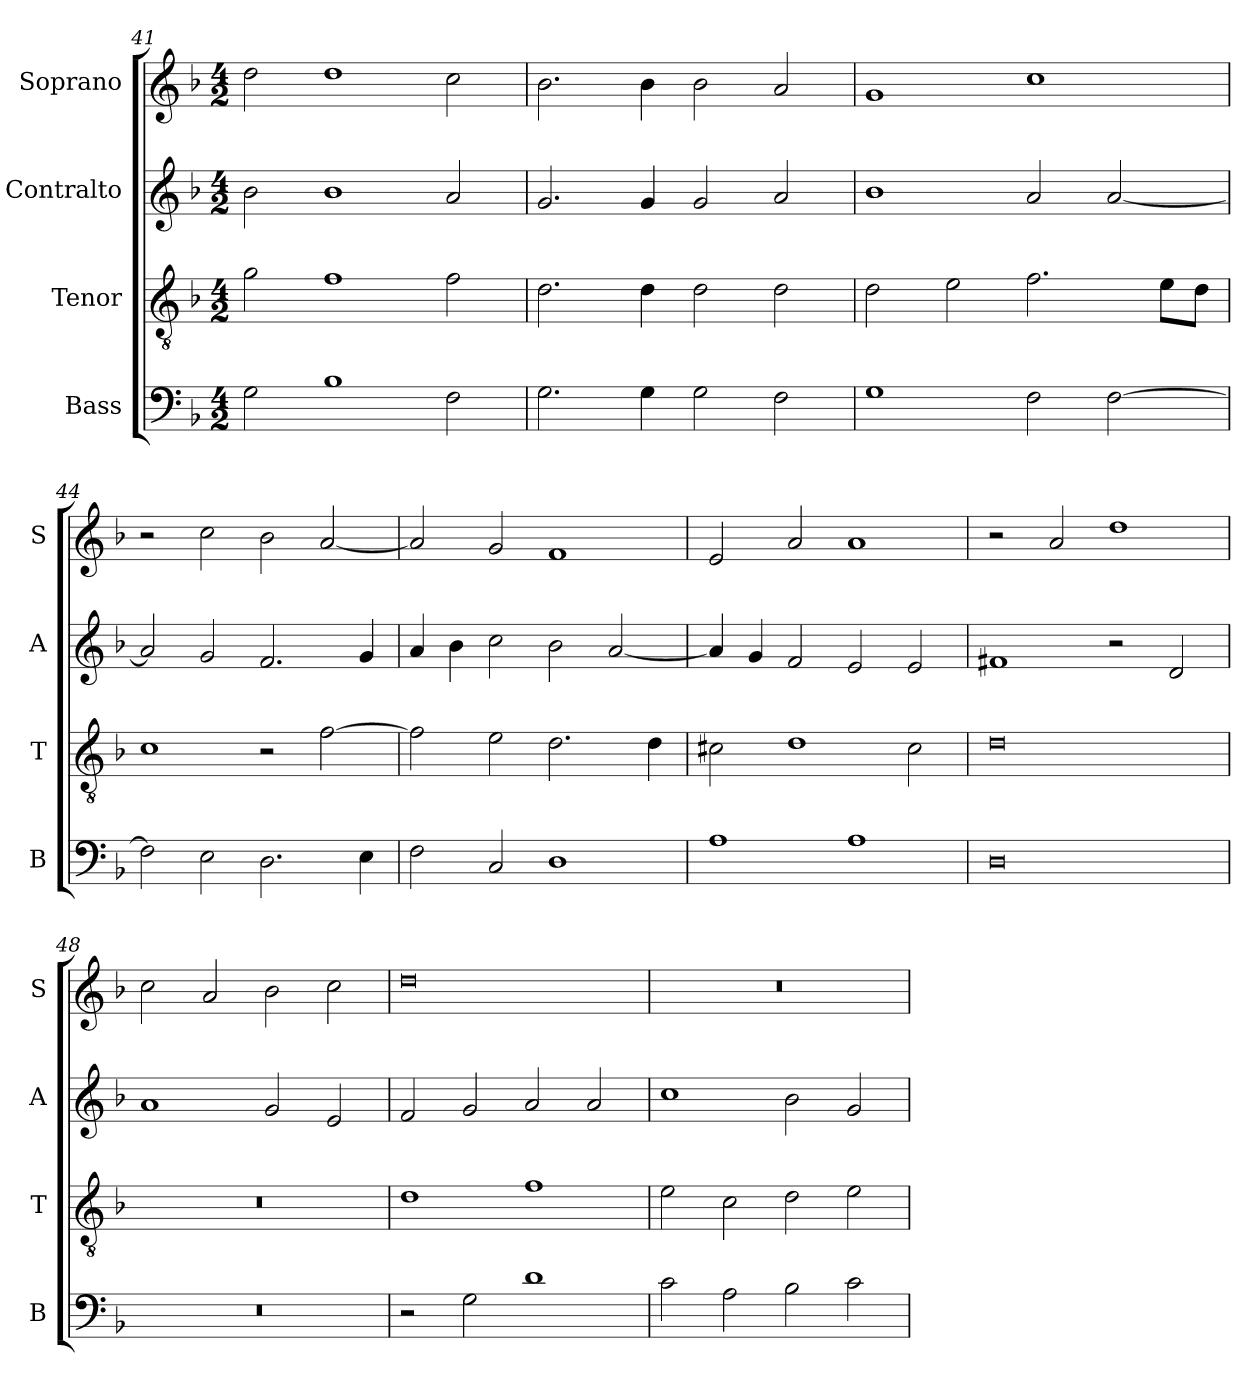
**kern	**kern	**kern	**kern
*part4	*part3	*part2	*part1
*staff4	*staff3	*staff2	*staff1
*I"Bass	*I"Tenor	*I"Contralto	*I"Soprano
*I'B	*I'T	*I'A	*I'S
*clefF4	*clefGv2	*clefG2	*clefG2
*k[b-]	*k[b-]	*k[b-]	*k[b-]
*G:dor	*G:dor	*G:dor	*G:dor
*M4/2	*M4/2	*M4/2	*M4/2
=41	=41	=41	=41
2G	2g	2b-	2dd
1B-	1f	1b-	1dd
2F	2f	2a	2cc
=42	=42	=42	=42
2.G	2.d	2.g	2.b-
4G	4d	4g	4b-
2G	2d	2g	2b-
2F	2d	2a	2a
=43	=43	=43	=43
1G	2d	1b-	1g
.	2e	.	.
2F	2.f	2a	1cc
[2F	.	[2a	.
.	8e\L	.	.
.	8d\J	.	.
=44	=44	=44	=44
2F]	1c	2a]	2r
2E	.	2g	2cc
2.D	2r	2.f	2b-
.	[2f	.	[2a
4E	.	4g	.
=45	=45	=45	=45
2F	2f]	4a	2a]
.	.	4b-	.
2C	2e	2cc	2g
1D	2.d	2b-	1f
.	.	[2a	.
.	4d	.	.
=46	=46	=46	=46
1A	2c#X	4a]	2e
.	.	4g	.
.	1d	2f	2a
1A	.	2e	1a
.	2c#	2e	.
=47	=47	=47	=47
0D	0d	1f#X	2r
.	.	.	2a
.	.	2r	1dd
.	.	2d	.
=48	=48	=48	=48
0r	0r	1a	2cc
.	.	.	2a
.	.	2g	2b-
.	.	2e	2cc
=49	=49	=49	=49
2r	1d	2f	0dd
2G	.	2g	.
1d	1f	2a	.
.	.	2a	.
=50	=50	=50	=50
2c	2e	1cc	0r
2A	2c	.	.
2B-	2d	2b-	.
2c	2e	2g	.
=	=	=	=
*-	*-	*-	*-
